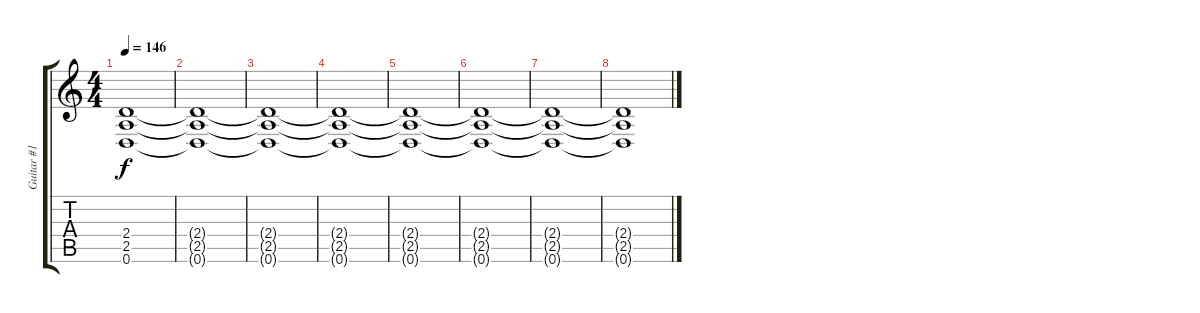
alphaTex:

\track ("Guitar #1" "Guitar #1") {instrument distortionguitar}
\staff {score tabs}
\tuning (D4 A3 F3 C3 G2 D2) {hide}
\ts (4 4)
\tempo 146
\clef g2
\ks c
(2.4 2.5 0.6).1{dy f} |
(2.4{t} 2.5{t} 0.6{t}).1 |
(2.4{t} 2.5{t} 0.6{t}).1 |
(2.4{t} 2.5{t} 0.6{t}).1{volume 3} |
(2.4{t} 2.5{t} 0.6{t}).1 |
(2.4{t} 2.5{t} 0.6{t}).1 |
(2.4{t} 2.5{t} 0.6{t}).1 |
(2.4{t} 2.5{t} 0.6{t}).1
